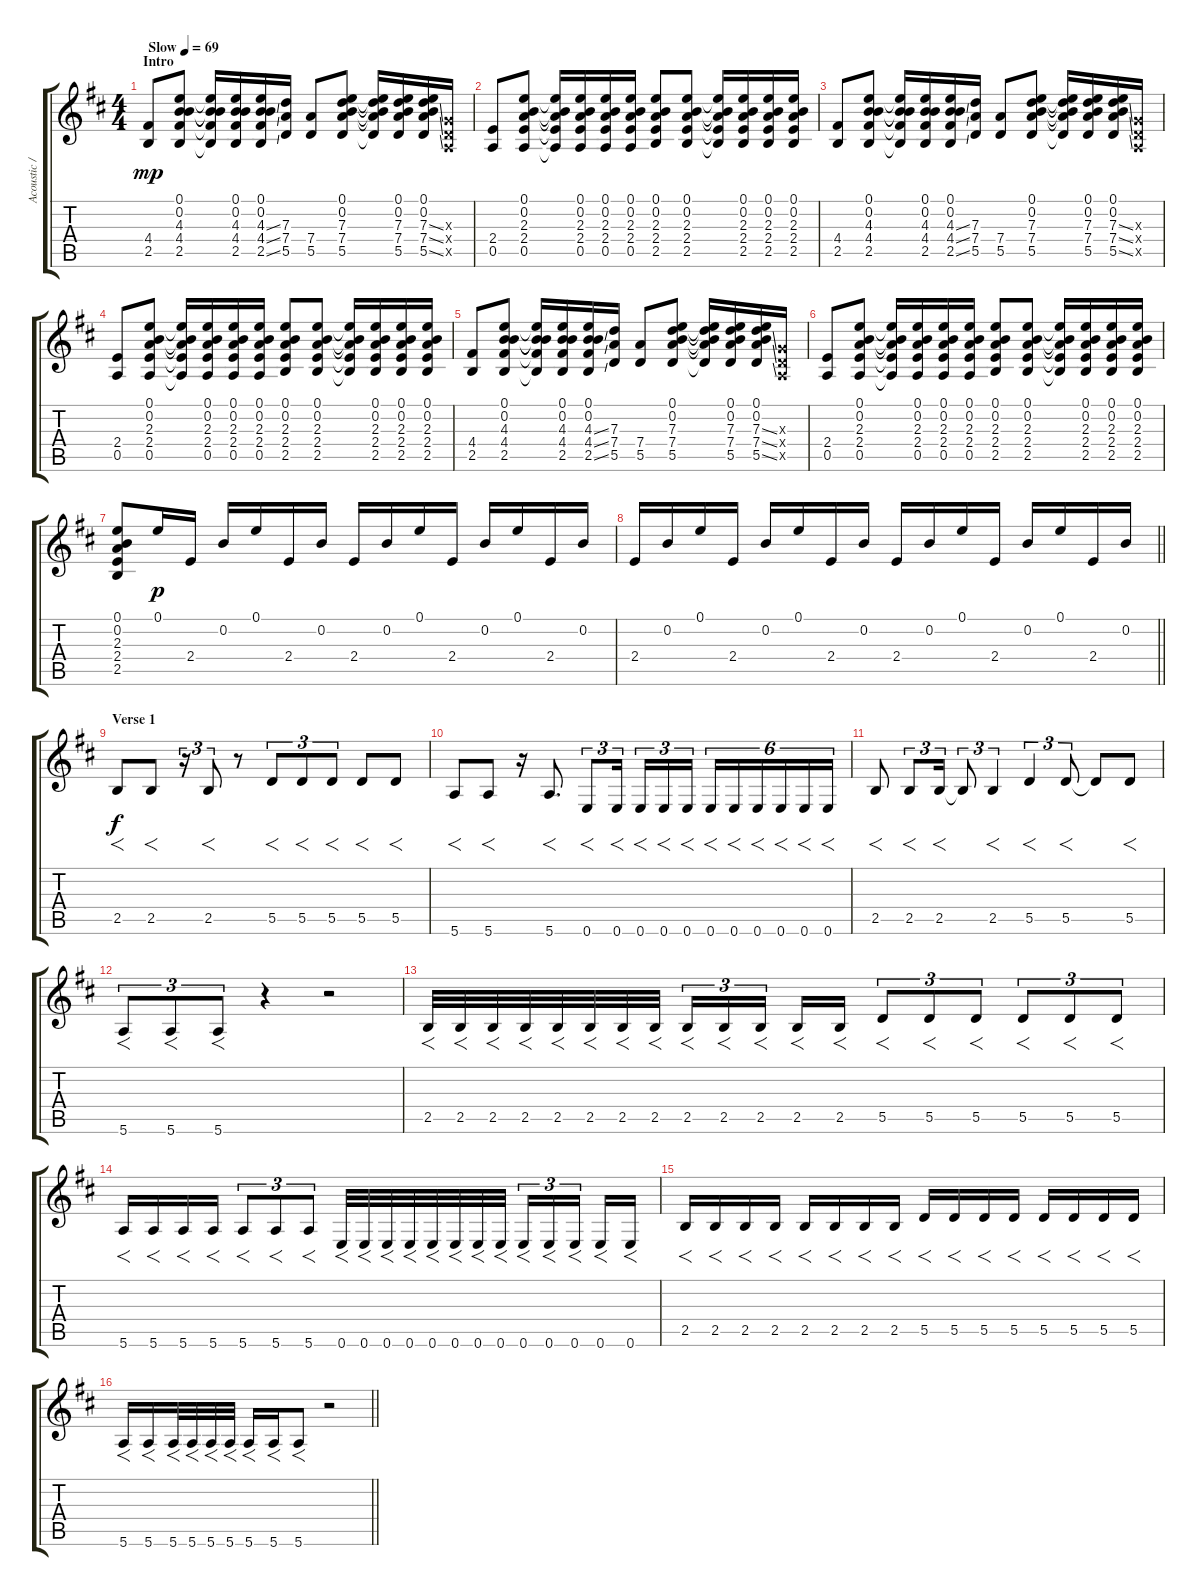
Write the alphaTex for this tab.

\track ("Acoustic / Dubstep part" "Acoustic /") {instrument acousticguitarsteel}
\staff {score tabs}
\tuning (E4 B3 G3 D3 A2 E2) {hide}
\ts (4 4)
\section ("" "Intro")
\tempo (69 "Slow")
\clef g2
\ks d
(4.4 2.5).8{dy mp instrument acousticguitarsteel} (0.1 0.2 4.3 4.4 2.5).8 (0.1{t} 0.2{t} 4.3{t} 4.4{t} 2.5{t}).16 (0.1 0.2 4.3 4.4 2.5).16 (0.1 0.2 4.3{ss} 4.4{ss} 2.5{ss}).16 (7.3 7.4 5.5).16 (7.4 5.5).8 (0.1 0.2 7.3 7.4 5.5).8 (0.1{t} 0.2{t} 7.3{t} 7.4{t} 5.5{t}).16 (0.1 0.2 7.3 7.4 5.5).16 (0.1 0.2 7.3{ss} 7.4{ss} 5.5{ss}).16 (0.3{x} 0.4{x} 0.5{x}).16 |
(2.4 0.5).8 (0.1 0.2 2.3 2.4 0.5).8 (0.1{t} 0.2{t} 2.3{t} 2.4{t} 0.5{t}).16 (0.1 0.2 2.3 2.4 0.5).16 (0.1 0.2 2.3 2.4 0.5).16 (0.1 0.2 2.3 2.4 0.5).16 (0.1 0.2 2.3 2.4 2.5).8 (0.1 0.2 2.3 2.4 2.5).8 (0.1{t} 0.2{t} 2.3{t} 2.4{t} 2.5{t}).16 (0.1 0.2 2.3 2.4 2.5).16 (0.1 0.2 2.3 2.4 2.5).16 (0.1 0.2 2.3 2.4 2.5).16 |
(4.4 2.5).8 (0.1 0.2 4.3 4.4 2.5).8 (0.1{t} 0.2{t} 4.3{t} 4.4{t} 2.5{t}).16 (0.1 0.2 4.3 4.4 2.5).16 (0.1 0.2 4.3{ss} 4.4{ss} 2.5{ss}).16 (7.3 7.4 5.5).16 (7.4 5.5).8 (0.1 0.2 7.3 7.4 5.5).8 (0.1{t} 0.2{t} 7.3{t} 7.4{t} 5.5{t}).16 (0.1 0.2 7.3 7.4 5.5).16 (0.1 0.2 7.3{ss} 7.4{ss} 5.5{ss}).16 (0.3{x} 0.4{x} 0.5{x}).16 |
(2.4 0.5).8 (0.1 0.2 2.3 2.4 0.5).8 (0.1{t} 0.2{t} 2.3{t} 2.4{t} 0.5{t}).16 (0.1 0.2 2.3 2.4 0.5).16 (0.1 0.2 2.3 2.4 0.5).16 (0.1 0.2 2.3 2.4 0.5).16 (0.1 0.2 2.3 2.4 2.5).8 (0.1 0.2 2.3 2.4 2.5).8 (0.1{t} 0.2{t} 2.3{t} 2.4{t} 2.5{t}).16 (0.1 0.2 2.3 2.4 2.5).16 (0.1 0.2 2.3 2.4 2.5).16 (0.1 0.2 2.3 2.4 2.5).16 |
(4.4 2.5).8 (0.1 0.2 4.3 4.4 2.5).8 (0.1{t} 0.2{t} 4.3{t} 4.4{t} 2.5{t}).16 (0.1 0.2 4.3 4.4 2.5).16 (0.1 0.2 4.3{ss} 4.4{ss} 2.5{ss}).16 (7.3 7.4 5.5).16 (7.4 5.5).8 (0.1 0.2 7.3 7.4 5.5).8 (0.1{t} 0.2{t} 7.3{t} 7.4{t} 5.5{t}).16 (0.1 0.2 7.3 7.4 5.5).16 (0.1 0.2 7.3{ss} 7.4{ss} 5.5{ss}).16 (0.3{x} 0.4{x} 0.5{x}).16 |
(2.4 0.5).8 (0.1 0.2 2.3 2.4 0.5).8 (0.1{t} 0.2{t} 2.3{t} 2.4{t} 0.5{t}).16 (0.1 0.2 2.3 2.4 0.5).16 (0.1 0.2 2.3 2.4 0.5).16 (0.1 0.2 2.3 2.4 0.5).16 (0.1 0.2 2.3 2.4 2.5).8 (0.1 0.2 2.3 2.4 2.5).8 (0.1{t} 0.2{t} 2.3{t} 2.4{t} 2.5{t}).16 (0.1 0.2 2.3 2.4 2.5).16 (0.1 0.2 2.3 2.4 2.5).16 (0.1 0.2 2.3 2.4 2.5).16 |
(0.1 0.2 2.3 2.4 2.5).8 0.1.16{dy p} 2.4.16 0.2.16 0.1.16 2.4.16 0.2.16 2.4.16 0.2.16 0.1.16 2.4.16 0.2.16 0.1.16 2.4.16 0.2.16 |
\barLineRight lightlight
2.4.16 0.2.16 0.1.16 2.4.16 0.2.16 0.1.16 2.4.16 0.2.16 2.4.16 0.2.16 0.1.16 2.4.16 0.2.16 0.1.16 2.4.16 0.2.16 |
\section ("" "Verse 1")
\ks bminor
2.5.8{f dy f instrument lead2sawtooth} 2.5.8{f} r.16{tu (3 2)} 2.5.8{f tu (3 2)} r.8 5.5.8{f tu (3 2)} 5.5.8{f tu (3 2)} 5.5.8{f tu (3 2)} 5.5.8{f} 5.5.8{f} |
5.6.8{f} 5.6.8{f} r.16 5.6.8{f d} 0.6.8{f tu (3 2)} 0.6.16{f tu (3 2) beam splitsecondary} 0.6.16{f tu (3 2)} 0.6.16{f tu (3 2)} 0.6.16{f tu (3 2)} 0.6.16{f tu (6 4)} 0.6.16{f tu (6 4)} 0.6.16{f tu (6 4)} 0.6.16{f tu (6 4)} 0.6.16{f tu (6 4)} 0.6.16{f tu (6 4)} |
2.5.8{f} 2.5.8{f tu (3 2)} 2.5.16{f tu (3 2)} 2.5{t}.8{tu (3 2)} 2.5.4{f tu (3 2)} 5.5.4{f tu (3 2)} 5.5.8{f tu (3 2)} 5.5{t}.8 5.5.8{f} |
5.6.8{f tu (3 2)} 5.6.8{f tu (3 2)} 5.6.8{f tu (3 2)} r.4 r.2 |
2.5.32{f} 2.5.32{f} 2.5.32{f} 2.5.32{f} 2.5.32{f} 2.5.32{f} 2.5.32{f} 2.5.32{f} 2.5.16{f tu (3 2)} 2.5.16{f tu (3 2)} 2.5.16{f tu (3 2) beam splitsecondary} 2.5.16{f} 2.5.16{f} 5.5.8{f tu (3 2)} 5.5.8{f tu (3 2)} 5.5.8{f tu (3 2)} 5.5.8{f tu (3 2)} 5.5.8{f tu (3 2)} 5.5.8{f tu (3 2)} |
5.6.16{f} 5.6.16{f} 5.6.16{f} 5.6.16{f} 5.6.8{f tu (3 2)} 5.6.8{f tu (3 2)} 5.6.8{f tu (3 2)} 0.6.32{f} 0.6.32{f} 0.6.32{f} 0.6.32{f} 0.6.32{f} 0.6.32{f} 0.6.32{f} 0.6.32{f} 0.6.16{f tu (3 2)} 0.6.16{f tu (3 2)} 0.6.16{f tu (3 2) beam splitsecondary} 0.6.16{f} 0.6.16{f} |
2.5.16{f} 2.5.16{f} 2.5.16{f} 2.5.16{f} 2.5.16{f} 2.5.16{f} 2.5.16{f} 2.5.16{f} 5.5.16{f} 5.5.16{f} 5.5.16{f} 5.5.16{f} 5.5.16{f} 5.5.16{f} 5.5.16{f} 5.5.16{f} |
\barLineRight lightlight
\ks d
5.6.16{f} 5.6.16{f} 5.6.32{f} 5.6.32{f} 5.6.32{f} 5.6.32{f} 5.6.16{f} 5.6.16{f} 5.6.8{f} r.2
